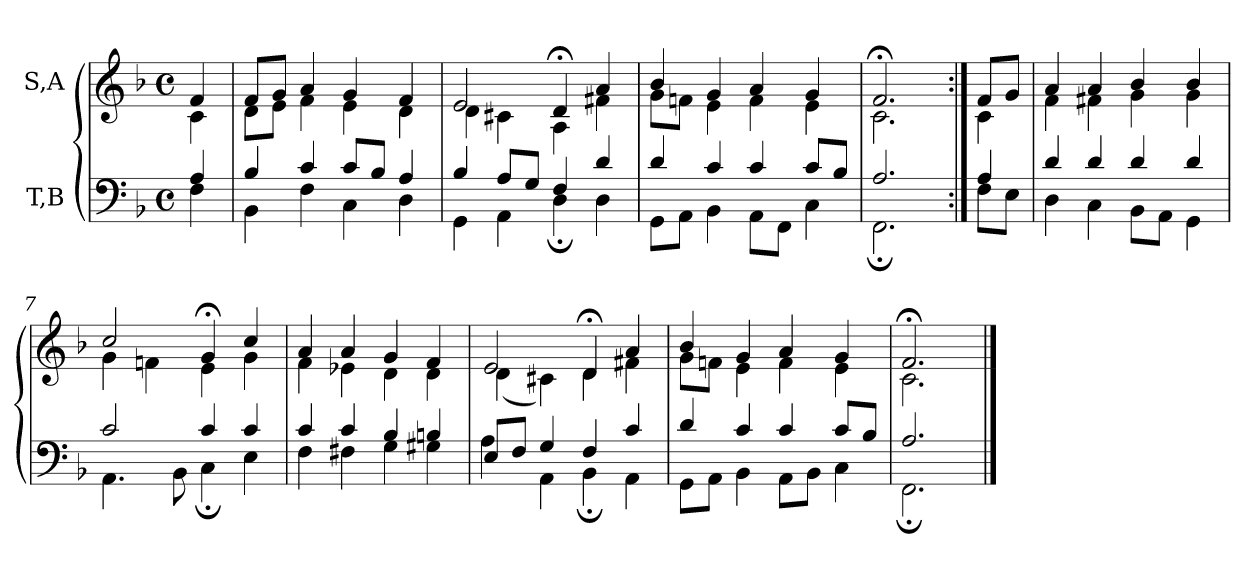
**kern	**kern
*part2	*part1
*staff2	*staff1
*I"T,B	*I"S,A
*clefF4	*clefG2
*k[b-]	*k[b-]
*M4/4	*M4/4
*met(c)	*met(c)
=	=
*^	*^
4A	4F	4f	4c
=1	=1	=1	=1
4B-	4BB-	8fL	8dL
.	.	8gJ	8eJ
4c	4F	4a	4f
8cL	4C	4g	4e
8B-J	.	.	.
4A	4D	4f	4d
=2	=2	=2	=2
4B-	4GG	2e	4d
8AL	4AA	.	4c#X
8GJ	.	.	.
4F	4D;	4d;<	4A
4d	4D	4a	4f#X
=3	=3	=3	=3
4d	8GGL	4b-	8gL
.	8AAJ	.	8fnJ
4c	4BB-	4g	4e
4c	8AAL	4a	4f
.	8FFJ	.	.
8cL	4C	4g	4e
8B-J	.	.	.
=953	=953	=953	=953
2.A	2.FF;	2.f;<	2.c
=954:|!	=954:|!	=954:|!	=954:|!
4A	8FL	8fL	4c
.	8EJ	8gJ	.
=6	=6	=6	=6
4d	4D	4a	4f
4d	4C	4a	4f#X
4d	8BB-L	4b-	4g
.	8AAJ	.	.
4d	4GG	4b-	4g
=7	=7	=7	=7
2c	4.AA	2cc	4g
.	.	.	4fn
.	8BB-	.	.
4c	4C;	4g;<	4e
4c	4E	4cc	4g
=8	=8	=8	=8
4c	4F	4a	4f
4c	4F#X	4a	4e-X
4B-	4G	4g	4d
4Bn	4G#X	4f	4d
=9	=9	=9	=9
8EL	4A	2e	(<4d
8FJ	.	.	.
4G	4AA	.	4c#X)
4F	4BB-;	4d;<	4d
4c	4AA	4a	4f#X
=10	=10	=10	=10
4d	8GGL	4b-	8gL
.	8AAJ	.	8fnJ
4c	4BB-	4g	4e
4c	8AAL	4a	4f
.	8BB-J	.	.
8cL	4C	4g	4e
8B-J	.	.	.
=11	=11	=11	=11
2.A	2.FF;	2.f;<	2.c
*v	*v	*	*
*	*v	*v
==	==
*-	*-
